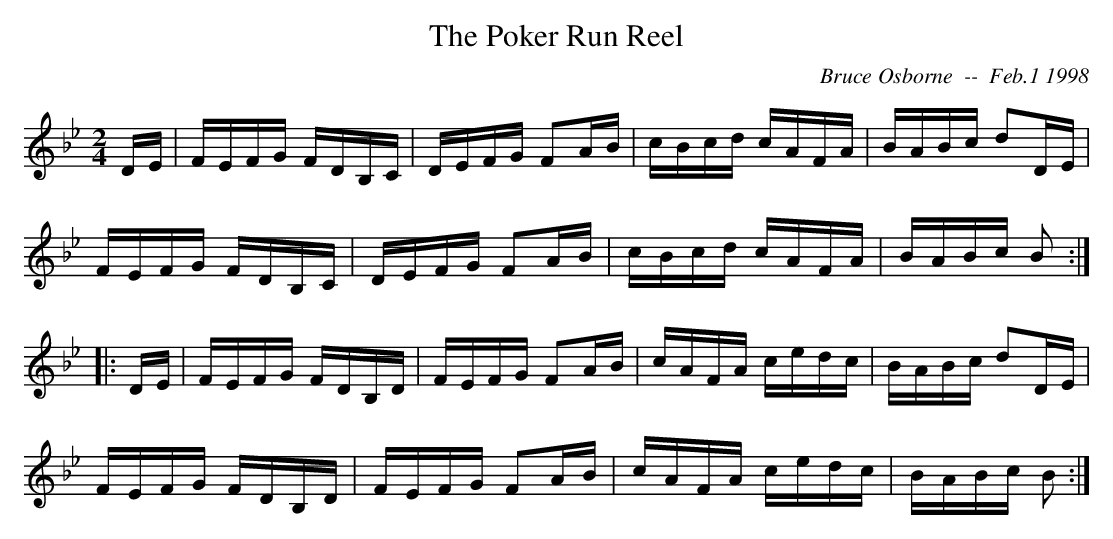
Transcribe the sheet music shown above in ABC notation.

X:1
T:The Poker Run Reel
C:Bruce Osborne  --  Feb.1 1998
L:1/16
M:2/4
K:Bb
DE|FEFG FDB,C|DEFG F2AB|cBcd cAFA|BABc d2DE|
FEFG FDB,C|DEFG F2AB|cBcd cAFA|BABc B2:|
|:DE|FEFG FDB,D|FEFG F2AB|cAFA cedc|BABc d2DE|
FEFG FDB,D|FEFG F2AB|cAFA cedc|BABc B2:|
